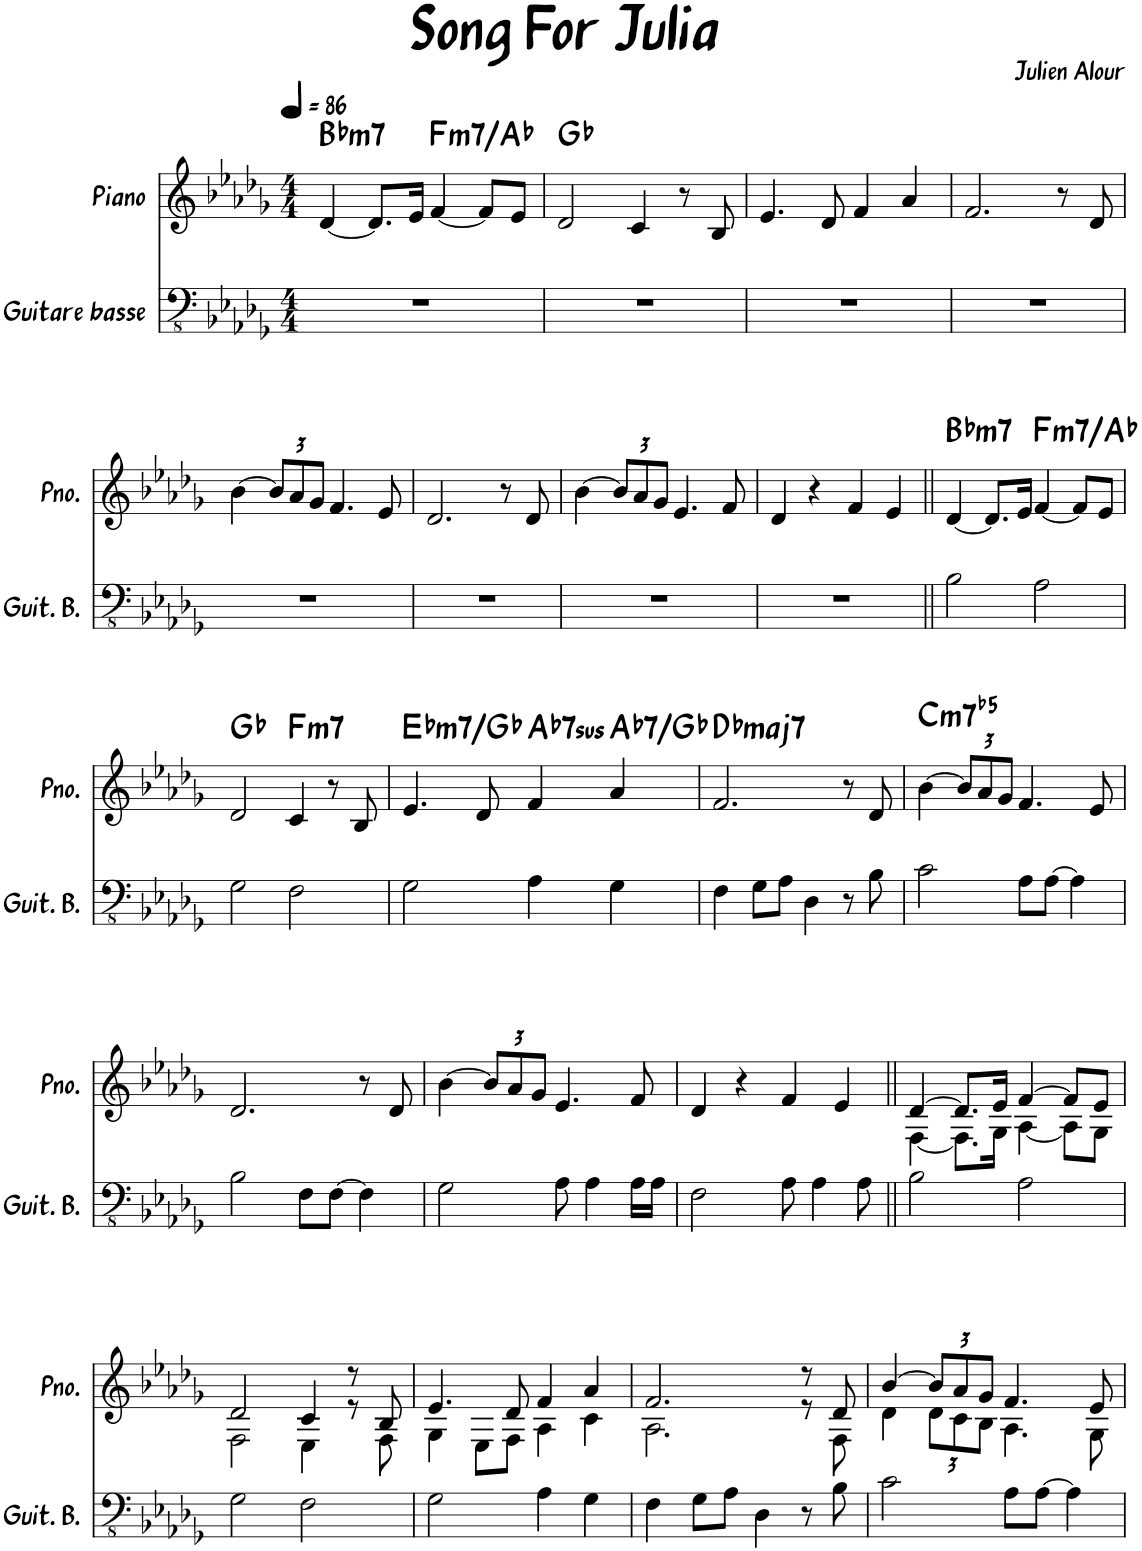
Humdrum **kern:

**kern	**kern	**harte
*part2	*part1	*part1
*staff2	*staff1	*
*I"Guitare basse	*I"Piano	*
*I'Guit. B.	*I'Pno.	*
*clefFv4	*clefG2	*
*k[b-e-a-d-g-]	*k[b-e-a-d-g-]	*
*M4/4	*M4/4	*
*MM86	*MM86	*
=1	=1	=1
!	!	!LO:H:kt=m7
1r	[4d-/	Bb:min7
.	8.d-/L]	.
.	16e-/Jk	.
!	!	!LO:H:kt=m7
.	[4f/	F:min7/b3
.	8f/L]	.
.	8e-/J	.
=2	=2	=2
1r	2d-/	Gb:maj
.	4c/	.
.	8r	.
.	8B-/	.
=3	=3	=3
1r	4.e-/	.
.	8d-/	.
.	4f/	.
.	4a-/	.
=4	=4	=4
1r	2.f/	.
.	8r	.
.	8d-/	.
!!LO:LB:g=z
=5	=5	=5
1r	[4b-\	.
*	*Xbrackettup	*
.	12b-/L]	.
.	12a-/	.
.	12g-/J	.
.	4.f/	.
.	8e-/	.
=6	=6	=6
1r	2.d-/	.
.	8r	.
.	8d-/	.
=7	=7	=7
1r	[4b-\	.
.	12b-/L]	.
.	12a-/	.
.	12g-/J	.
.	4.e-/	.
.	8f/	.
=8	=8	=8
1r	4d-/	.
.	4r	.
.	4f/	.
.	4e-/	.
=9||	=9||	=9||
!	!	!LO:H:kt=m7
2BB-\	[4d-/	Bb:min7
.	8.d-/L]	.
.	16e-/Jk	.
!	!	!LO:H:kt=m7
2AA-\	[4f/	F:min7/b3
.	8f/L]	.
.	8e-/J	.
!!LO:LB:g=z
=10	=10	=10
2GG-\	2d-/	Gb:maj
!	!	!LO:H:kt=m7
2FF\	4c/	F:min7
.	8r	.
.	8B-/	.
=11	=11	=11
!	!	!LO:H:kt=m7
2GG-\	4.e-/	Eb:min7/b3
.	8d-/	.
!	!	!LO:H:kt=7sus
4AA-\	4f/	Ab:sus4(7)
!	!	!LO:H:kt=7
4GG-\	4a-/	Ab:7/b7
=12	=12	=12
!	!	!LO:H:kt=maj7
4FF\	2.f/	Db:maj7
8GG-\L	.	.
8AA-\J	.	.
4DD-\	.	.
8r	8r	.
8BB-\	8d-/	.
=13	=13	=13
!	!	!LO:H:kt=m7b5
2C\	[4b-\	C:hdim7
.	12b-/L]	.
.	12a-/	.
.	12g-/J	.
8AA-\L	4.f/	.
[8AA-\J	.	.
4AA-\]	.	.
.	8e-/	.
!!LO:LB:g=z
=14	=14	=14
2BB-\	2.d-/	.
8FF\L	.	.
[8FF\J	.	.
4FF\]	8r	.
.	8d-/	.
=15	=15	=15
2GG-\	[4b-\	.
.	12b-/L]	.
.	12a-/	.
.	12g-/J	.
8AA-\	4.e-/	.
4AA-\	.	.
16AA-\LL	8f/	.
16AA-\JJ	.	.
=16	=16	=16
2FF\	4d-/	.
.	4r	.
8AA-\	4f/	.
4AA-\	.	.
.	4e-/	.
8AA-\	.	.
=17||	=17||	=17||
*	*^	*
2BB-\	[4d-/	[4F\	.
.	8.d-/L]	8.F\L]	.
.	16e-/Jk	16G-\Jk	.
2AA-\	[4f/	[4A-\	.
.	8f/L]	8A-\L]	.
.	8e-/J	8G-\J	.
!!LO:LB:g=z	!!
=18	=18	=18	=18
2GG-\	2d-/	2F\	.
2FF\	4c/	4E-\	.
.	8r	8r	.
.	8B-/	8F\	.
=19	=19	=19	=19
2GG-\	4.e-/	4G-\	.
.	.	8E-\L	.
.	8d-/	8F\J	.
4AA-\	4f/	4A-\	.
4GG-\	4a-/	4c\	.
=20	=20	=20	=20
4FF\	2.f/	2.A-\	.
8GG-\L	.	.	.
8AA-\J	.	.	.
4DD-\	.	.	.
8r	8r	8r	.
8BB-\	8d-/	8F\	.
=21	=21	=21	=21
2C\	[4b-/	4d-\	.
.	12b-/L]	12d-\L	.
.	12a-/	12c\	.
.	12g-/J	12B-\J	.
8AA-\L	4.f/	4.A-\	.
[8AA-\J	.	.	.
4AA-\]	.	.	.
.	8e-/	8G-\	.
*	*v	*v	*
=	=	=
*-	*-	*-
